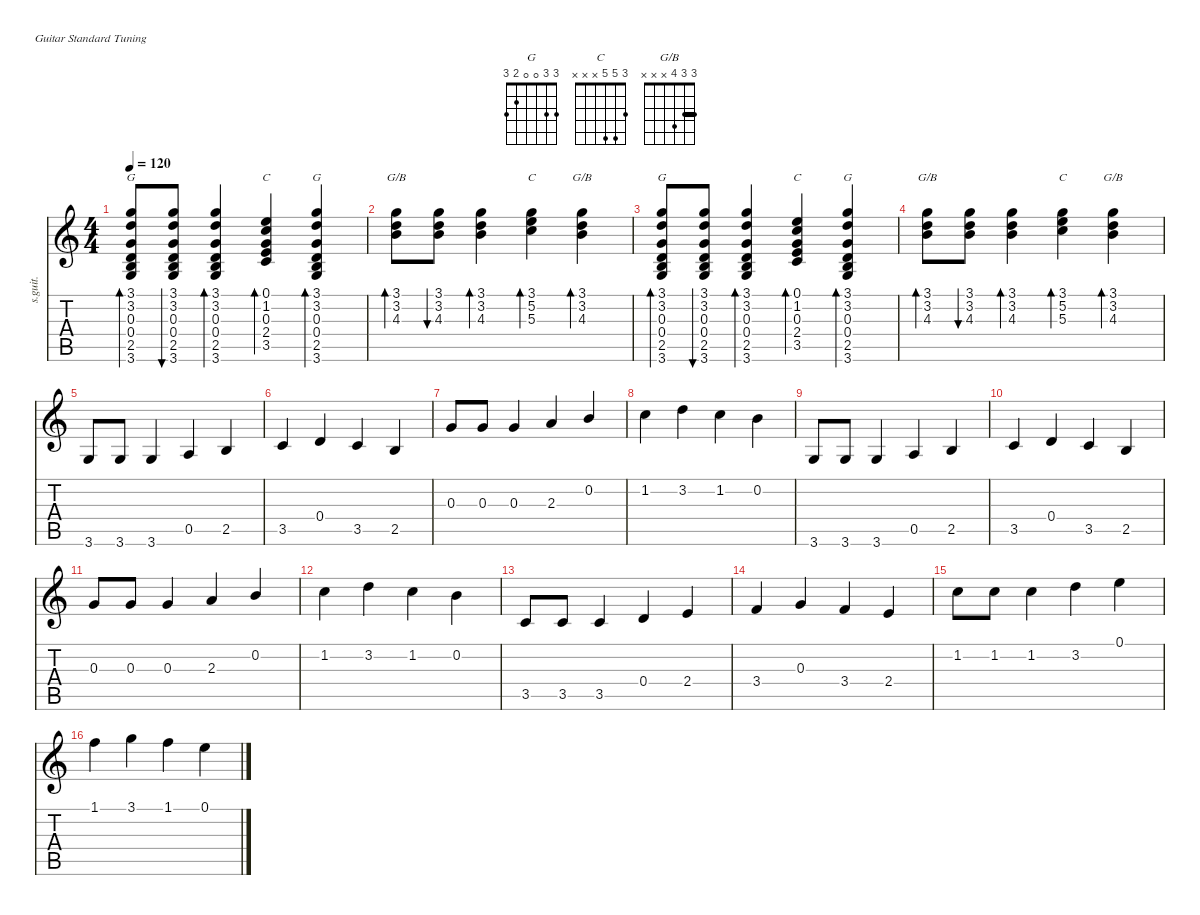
\defaultSystemsLayout 4
\hideDynamics
\bracketExtendMode nobrackets
\track ("Steel Guitar" "s.guit.") {instrument acousticguitarsteel}
\staff {score tabs}
\tuning (E4 B3 G3 D3 A2 E2)
\chord ("G" 3 3 0 0 2 3)
\chord ("C" 0 1 0 2 3 x)
\chord ("G/B" 3 3 4 x x x) {barre 3}
\chord ("C" 3 5 5 x x x)
\ts (4 4)
\tempo 120
\clef g2
\scale
0.367376
\ks c
(3.6 2.5 0.4 0.3 3.2 3.1).8{bd 30 ch "G" dy mf instrument acousticguitarsteel beam Up} (3.6 2.5 0.4 0.3 3.2 3.1).8{bu 30 beam Up} (3.6 2.5 0.4 0.3 3.2 3.1).4{bd 30 beam Up} (3.5 2.4 0.3 1.2 0.1).4{bd 30 ch "C" beam Up} (2.5 0.4 0.3 3.2 3.1 3.6).4{bd 30 ch "G" beam Up} |
\scale
0.316312 (3.1 3.2 4.3).8{bd 30 ch "G/B" beam Down} (3.1 3.2 4.3).8{bu 30 beam Down} (3.1 3.2 4.3).4{bd 30 beam Down} (3.1 5.2 5.3).4{bd 30 ch "C" beam Down} (3.1 3.2 4.3).4{bd 30 ch "G/B" beam Down} |
\scale
0.316312 (3.6 2.5 0.4 0.3 3.2 3.1).8{bd 30 ch "G" beam Up} (3.6 2.5 0.4 0.3 3.2 3.1).8{bu 30 beam Up} (3.6 2.5 0.4 0.3 3.2 3.1).4{bd 30 beam Up} (3.5 2.4 0.3 1.2 0.1).4{bd 30 ch "C" beam Up} (2.5 0.4 0.3 3.2 3.1 3.6).4{bd 30 ch "G" beam Up} |
\scale
0.354747 (3.1 3.2 4.3).8{bd 30 ch "G/B" beam Down} (3.1 3.2 4.3).8{bu 30 beam Down} (3.1 3.2 4.3).4{bd 30 beam Down} (3.1 5.2 5.3).4{bd 30 ch "C" beam Down} (3.1 3.2 4.3).4{bd 30 ch "G/B" beam Down} |
\scale
0.322627 3.6.8{beam Up} 3.6.8{beam Up} 3.6.4{beam Up} 0.5.4{beam Up} 2.5.4{beam Up} |
\scale
0.322627 3.5.4{beam Up} 0.4.4{beam Up} 3.5.4{beam Up} 2.5.4{beam Up} |
\scale
0.354747 0.3.8{beam Up} 0.3.8{beam Up} 0.3.4{beam Up} 2.3.4{beam Up} 0.2.4{beam Up} |
\scale
0.322627 1.2.4{beam Down} 3.2.4{beam Down} 1.2.4{beam Down} 0.2.4{beam Down} |
\scale
0.322627 3.6.8{beam Up} 3.6.8{beam Up} 3.6.4{beam Up} 0.5.4{beam Up} 2.5.4{beam Up} |
\scale
0.354747 3.5.4{beam Up} 0.4.4{beam Up} 3.5.4{beam Up} 2.5.4{beam Up} |
\scale
0.322627 0.3.8{beam Up} 0.3.8{beam Up} 0.3.4{beam Up} 2.3.4{beam Up} 0.2.4{beam Up} |
\scale
0.322627 1.2.4{beam Down} 3.2.4{beam Down} 1.2.4{beam Down} 0.2.4{beam Down} |
\scale
0.354747 3.5.8{beam Up} 3.5.8{beam Up} 3.5.4{beam Up} 0.4.4{beam Up} 2.4.4{beam Up} |
\scale
0.322627 3.4.4{beam Up} 0.3.4{beam Up} 3.4.4{beam Up} 2.4.4{beam Up} |
\scale
0.322627 1.2.8{beam Down} 1.2.8{beam Down} 1.2.4{beam Down} 3.2.4{beam Down} 0.1.4{beam Down} |
\scale
0.354747 1.1.4{beam Down} 3.1.4{beam Down} 1.1.4{beam Down} 0.1.4{beam Down}
